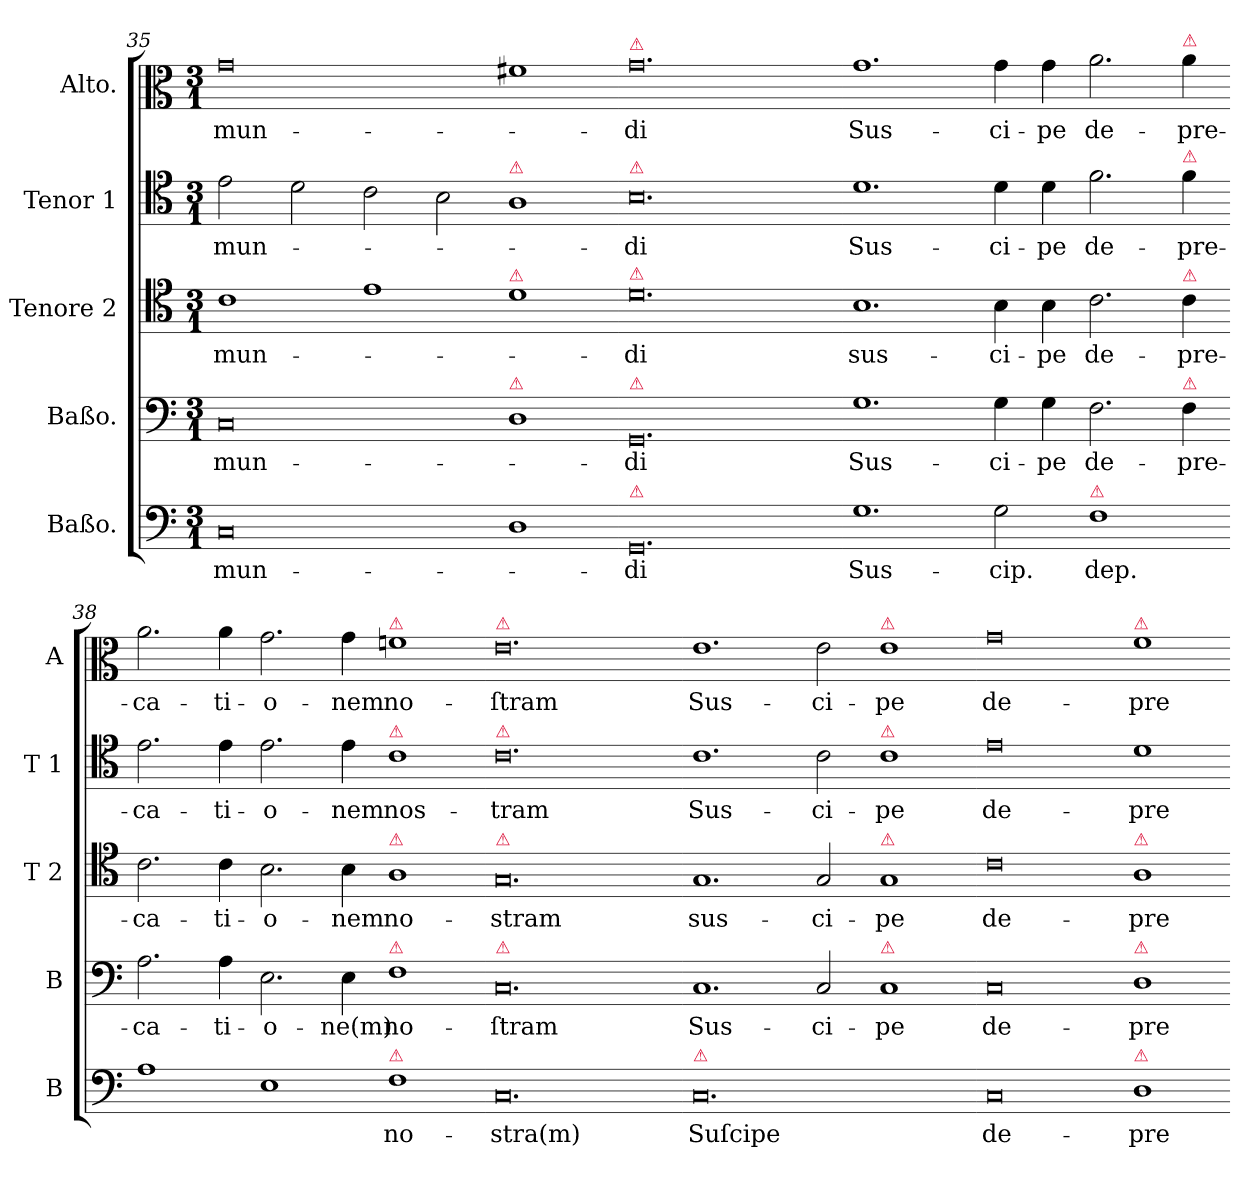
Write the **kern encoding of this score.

**kern	**text	**kern	**text	**kern	**text	**kern	**text	**kern	**text
*part5	*part5	*part4	*part4	*part3	*part3	*part2	*part2	*part1	*part1
*staff5	*staff5	*staff4	*staff4	*staff3	*staff3	*staff2	*staff2	*staff1	*staff1
*I"Baßo.	*	*I"Baßo.	*	*I"Tenore 2	*	*I"Tenor 1	*	*I"Alto.	*
*I'B	*	*I'B	*	*I'T 2	*	*I'T 1	*	*I'A	*
*clefF4	*	*clefF4	*	*clefC4	*	*clefC4	*	*clefC3	*
*k[]	*	*k[]	*	*k[]	*	*k[]	*	*k[]	*
*a:	*	*a:	*	*a:	*	*a:	*	*a:	*
*M3/1	*	*M3/1	*	*M3/1	*	*M3/1	*	*M3/1	*
=35	=35	=35	=35	=35	=35	=35	=35	=35	=35
0C/	mun-	0C/	mun-	1c\	mun-	2e\	mun-	0g\	mun-
.	.	.	.	.	.	2d\	.	.	.
.	.	.	.	1e\	.	2c\	.	.	.
.	.	.	.	.	.	2B\	.	.	.
!	!	!	!	!	!	!LO:TX:a:color=crimson:t=⚠	!	!	!
!	!	!	!	!LO:TX:a:color=crimson:t=⚠	!	!	!	!	!
!	!	!LO:TX:a:color=crimson:t=⚠	!	!	!	!	!	!	!
1D\	.	1D\	.	1d\	.	1A\	.	1f#X\	.
=36-	=36-	=36-	=36-	=36-	=36-	=36-	=36-	=36-	=36-
!	!	!	!	!	!	!	!	!LO:TX:a:color=crimson:t=⚠	!
!	!	!	!	!	!	!LO:TX:a:color=crimson:t=⚠	!	!	!
!	!	!	!	!LO:TX:a:color=crimson:t=⚠	!	!	!	!	!
!	!	!LO:TX:a:color=crimson:t=⚠	!	!	!	!	!	!	!
!LO:TX:a:color=crimson:t=⚠	!	!	!	!	!	!	!	!	!
0.GG/	-di	0.GG/	-di	0.d\	-di	0.B\	-di	0.g\	-di
=37-	=37-	=37-	=37-	=37-	=37-	=37-	=37-	=37-	=37-
1.G\	Sus-	1.G\	Sus-	1.B\	sus-	1.d\	Sus-	1.g\	Sus-
2G\	-cip.	4G\	-ci-	4B\	-ci-	4d\	-ci-	4g\	-ci-
.	.	4G\	-pe	4B\	-pe	4d\	-pe	4g\	-pe
!LO:TX:a:color=crimson:t=⚠	!	!	!	!	!	!	!	!	!
1F\	dep.	2.F\	de-	2.c\	de-	2.f\	de-	2.a\	de-
!	!	!	!	!	!	!	!	!LO:TX:a:color=crimson:t=⚠	!
!	!	!	!	!	!	!LO:TX:a:color=crimson:t=⚠	!	!	!
!	!	!	!	!LO:TX:a:color=crimson:t=⚠	!	!	!	!	!
!	!	!LO:TX:a:color=crimson:t=⚠	!	!	!	!	!	!	!
.	.	4F\	-pre-	4c\	-pre-	4f\	-pre-	4a\	-pre-
=38-	=38-	=38-	=38-	=38-	=38-	=38-	=38-	=38-	=38-
1A\	.	2.A\	-ca-	2.c\	-ca-	2.e\	-ca-	2.a\	-ca-
.	.	4A\	-ti-	4c\	-ti-	4e\	-ti-	4a\	-ti-
1E\	.	2.E\	-o-	2.B\	-o-	2.e\	-o-	2.g\	-o-
.	.	4E\	-ne(m)	4B\	-nem	4e\	-nem	4g\	-nem
!	!	!	!	!	!	!	!	!LO:TX:a:color=crimson:t=⚠	!
!	!	!	!	!	!	!LO:TX:a:color=crimson:t=⚠	!	!	!
!	!	!	!	!LO:TX:a:color=crimson:t=⚠	!	!	!	!	!
!	!	!LO:TX:a:color=crimson:t=⚠	!	!	!	!	!	!	!
!LO:TX:a:color=crimson:t=⚠	!	!	!	!	!	!	!	!	!
1F\	no-	1F\	no-	1A\	no-	1c\	nos-	1fn\	no-
=39-	=39-	=39-	=39-	=39-	=39-	=39-	=39-	=39-	=39-
!	!	!	!	!	!	!	!	!LO:TX:a:color=crimson:t=⚠	!
!	!	!	!	!	!	!LO:TX:a:color=crimson:t=⚠	!	!	!
!	!	!	!	!LO:TX:a:color=crimson:t=⚠	!	!	!	!	!
!	!	!LO:TX:a:color=crimson:t=⚠	!	!	!	!	!	!	!
0.C/	-stra(m)	0.C/	-ſtram	0.G/	-stram	0.c\	-tram	0.e\	-ſtram
=40-	=40-	=40-	=40-	=40-	=40-	=40-	=40-	=40-	=40-
!LO:TX:a:color=crimson:t=⚠	!	!	!	!	!	!	!	!	!
0.C/	Suſcipe	1.C/	Sus-	1.G/	sus-	1.c\	Sus-	1.e\	Sus-
.	.	2C/	-ci-	2G/	-ci-	2c\	-ci-	2e\	-ci-
!	!	!	!	!	!	!	!	!LO:TX:a:color=crimson:t=⚠	!
!	!	!	!	!	!	!LO:TX:a:color=crimson:t=⚠	!	!	!
!	!	!	!	!LO:TX:a:color=crimson:t=⚠	!	!	!	!	!
!	!	!LO:TX:a:color=crimson:t=⚠	!	!	!	!	!	!	!
.	.	1C/	-pe	1G/	-pe	1c\	-pe	1e\	-pe
=41-	=41-	=41-	=41-	=41-	=41-	=41-	=41-	=41-	=41-
0C/	de-	0C/	de-	0c\	de-	0e\	de-	0g\	de-
!	!	!	!	!	!	!	!	!LO:TX:a:color=crimson:t=⚠	!
!	!	!	!	!LO:TX:a:color=crimson:t=⚠	!	!	!	!	!
!	!	!LO:TX:a:color=crimson:t=⚠	!	!	!	!	!	!	!
!LO:TX:a:color=crimson:t=⚠	!	!	!	!	!	!	!	!	!
1D\	-pre-	1D\	-pre-	1A\	-pre-	1d\	-pre-	1f\	-pre-
=-	=-	=-	=-	=-	=-	=-	=-	=-	=-
*-	*-	*-	*-	*-	*-	*-	*-	*-	*-
